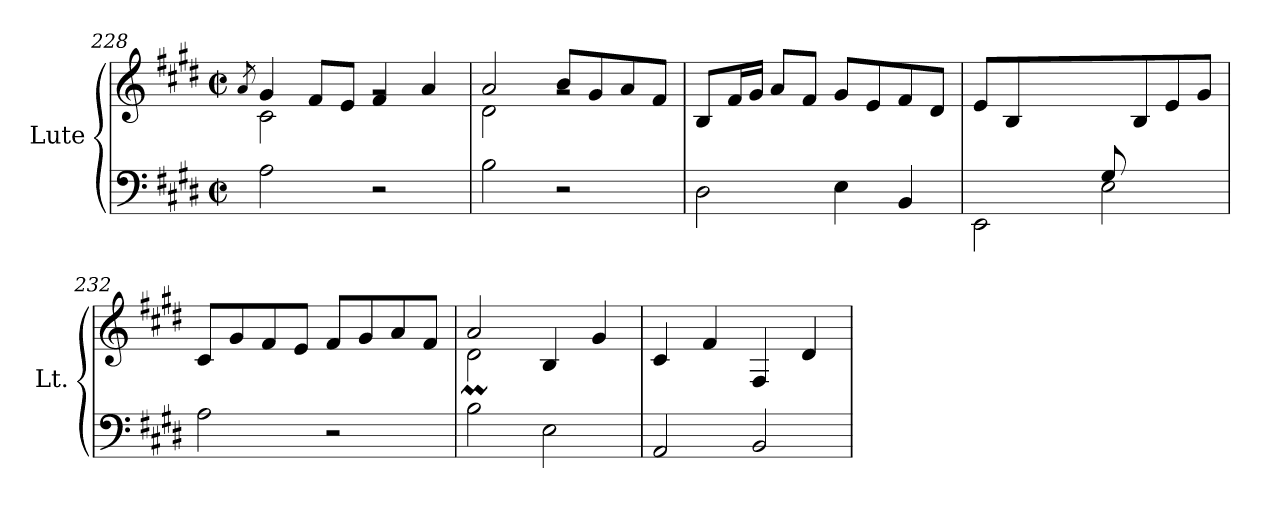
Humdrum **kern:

**kern	**kern
*part1	*part1
*staff2	*staff1
*I"Lute	*
*I'Lt.	*
*clefF4	*clefG2
*k[f#c#g#d#]	*k[f#c#g#d#]
*M2/2	*M2/2
*met(c|)	*met(c|)
=228	=228
.	8qa/
*	*^
2A\	4g#/	2c#\
.	8f#/L	.
.	8e/J	.
2r	4f#/	2rg
.	4a/	.
=229	=229	=229
2B\	2a/	2d#\
2r	8b/L	2rg
.	8g#/	.
.	8a/	.
.	8f#/J	.
*	*v	*v
=230	=230
2D#\	8B/L
.	16f#/L
.	16g#/JJ
.	8a/L
.	8f#/J
4E\	8g#/L
.	8e/
4BB/	8f#/
.	8d#/J
=231	=231
*^	*
4ryy	2EE\	8e/L
.	.	8B/
8G#/	.	4.ryy
8E/J	.	.
8G#/L	2E\	.
4.ryy	.	8B/
.	.	8e/
.	.	8g#/J
*v	*v	*
=232	=232
2A\	8c#/L
.	8g#/
.	8f#/
.	8e/J
2r	8f#/L
.	8g#/
.	8a/
.	8f#/J
!!LO:PB:g=z
=233	=233
*	*^
2B\	2a/	2d#m\
2E\	4B/	2ryy
.	4g#/	.
*	*v	*v
=234	=234
2AA/	4c#/
.	4f#/
2BB/	4F#/
.	4d#/
=	=
*-	*-
